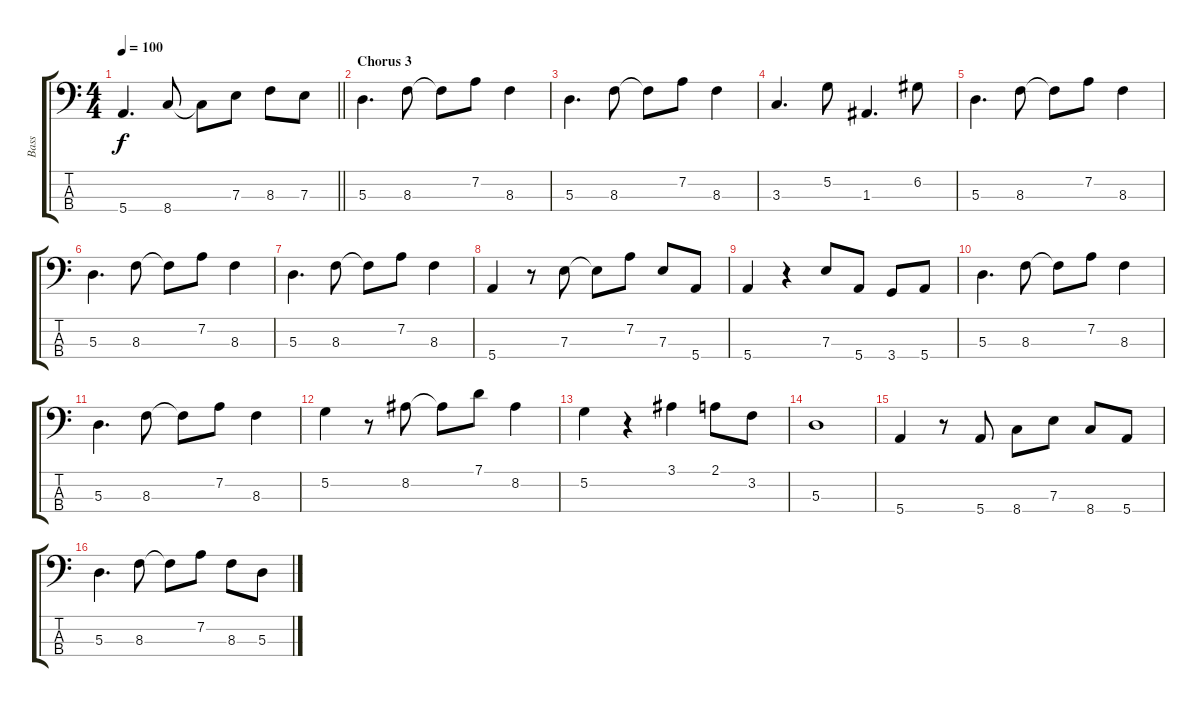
\track ("Bass" "Bass") {instrument electricbassfinger}
\staff {score tabs}
\tuning (G2 D2 A1 E1) {hide}
\ts (4 4)
\tempo 100
\clef f4
\barLineRight lightlight
\ks c
5.4.4{d dy f} 8.4.8 8.4{t}.8 7.3.8 8.3.8 7.3.8 |
\section ("" "Chorus 3")
5.3.4{d} 8.3.8 8.3{t}.8 7.2.8 8.3.4 |
5.3.4{d} 8.3.8 8.3{t}.8 7.2.8 8.3.4 |
3.3.4{d} 5.2.8 1.3.4{d} 6.2.8 |
5.3.4{d} 8.3.8 8.3{t}.8 7.2.8 8.3.4 |
5.3.4{d} 8.3.8 8.3{t}.8 7.2.8 8.3.4 |
5.3.4{d} 8.3.8 8.3{t}.8 7.2.8 8.3.4 |
5.4.4 r.8 7.3.8 7.3{t}.8 7.2.8 7.3.8 5.4.8 |
5.4.4 r.4 7.3.8 5.4.8 3.4.8 5.4.8 |
5.3.4{d} 8.3.8 8.3{t}.8 7.2.8 8.3.4 |
5.3.4{d} 8.3.8 8.3{t}.8 7.2.8 8.3.4 |
5.2.4 r.8 8.2.8 8.2{t}.8 7.1.8 8.2.4 |
5.2.4 r.4 3.1.4 2.1.8 3.2.8 |
5.3.1 |
5.4.4 r.8 5.4.8 8.4.8 7.3.8 8.4.8 5.4.8 |
5.3.4{d} 8.3.8 8.3{t}.8 7.2.8 8.3.8 5.3.8
